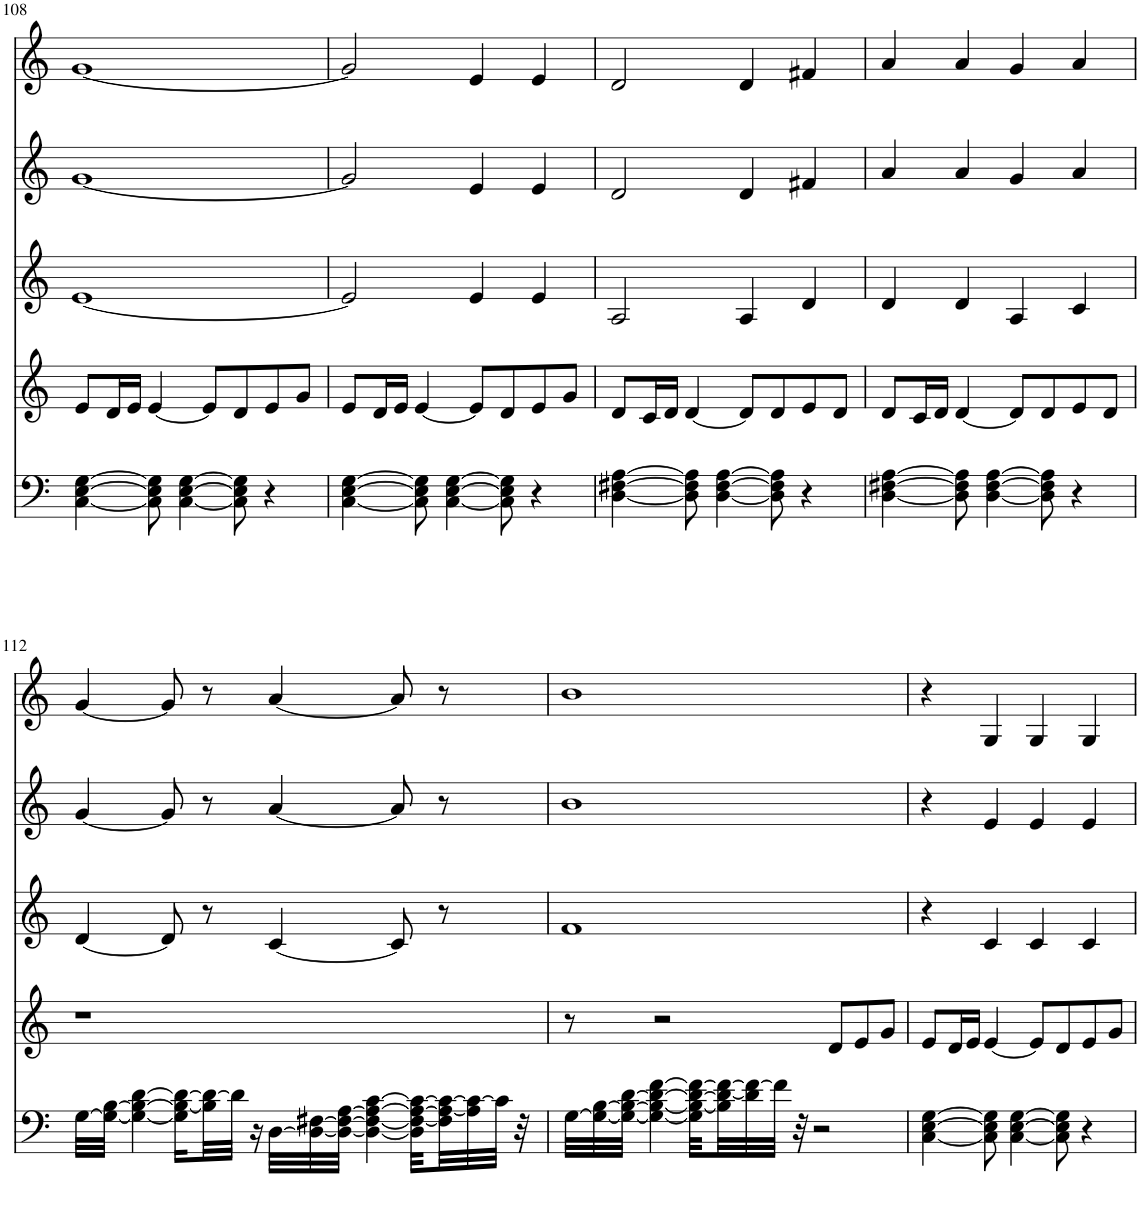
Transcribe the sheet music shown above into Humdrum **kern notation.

**kern	**kern	**kern	**kern	**kern
*part5	*part4	*part3	*part2	*part1
*staff5	*staff4	*staff3	*staff2	*staff1
*I"Guitar II	*I"Guitar I	*I"Clarinet	*I"Viola	*I"Oboe
*	*	*I'Cl	*I'Vla	*I'Ob
!!LO:PB:g=z
*clefF4	*clefG2	*clefG2	*clefG2	*clefG2
*	*	*Trd1c2	*	*
*k[]	*k[]	*k[]	*k[]	*k[]
*M4/4	*M4/4	*M4/4	*M4/4	*M4/4
=108	=108	=108	=108	=108
[4C\ [4E\ [4G\	8e/L	[1e	[1g	[1g
.	16d/L	.	.	.
.	16e/JJ	.	.	.
8C\] 8E\] 8G\]	[4e/	.	.	.
[4C\ [4E\ [4G\	.	.	.	.
.	8e/L]	.	.	.
8C\] 8E\] 8G\]	8d/	.	.	.
4r	8e/	.	.	.
.	8g/J	.	.	.
=109	=109	=109	=109	=109
[4C\ [4E\ [4G\	8e/L	2e/]	2g/]	2g/]
.	16d/L	.	.	.
.	16e/JJ	.	.	.
8C\] 8E\] 8G\]	[4e/	.	.	.
[4C\ [4E\ [4G\	.	.	.	.
.	8e/L]	4e/	4e/	4e/
8C\] 8E\] 8G\]	8d/	.	.	.
4r	8e/	4e/	4e/	4e/
.	8g/J	.	.	.
=110	=110	=110	=110	=110
[4D\ [4F#X\ [4A\	8d/L	2A/	2d/	2d/
.	16c/L	.	.	.
.	16d/JJ	.	.	.
8D\] 8F#\] 8A\]	[4d/	.	.	.
[4D\ [4F#\ [4A\	.	.	.	.
.	8d/L]	4A/	4d/	4d/
8D\] 8F#\] 8A\]	8d/	.	.	.
4r	8e/	4d/	4f#X/	4f#X/
.	8d/J	.	.	.
=111	=111	=111	=111	=111
[4D\ [4F#X\ [4A\	8d/L	4d/	4a/	4a/
.	16c/L	.	.	.
.	16d/JJ	.	.	.
8D\] 8F#\] 8A\]	[4d/	4d/	4a/	4a/
[4D\ [4F#\ [4A\	.	.	.	.
.	8d/L]	4A/	4g/	4g/
8D\] 8F#\] 8A\]	8d/	.	.	.
4r	8e/	4c/	4a/	4a/
.	8d/J	.	.	.
!!LO:LB:g=z
=112	=112	=112	=112	=112
[32G\LLL	1r	[4d/	[4g/	[4g/
32G\_ [32B\JJJ	.	.	.	.
4G\_ 4B\_ [4d\	.	.	.	.
.	.	8d/]	8g/]	8g/]
16G\] 16B\_ 16d\_LL	.	.	.	.
32B\] 32d\_L	.	8r	8r	8r
32d\JJJ]	.	.	.	.
16r	.	.	.	.
[32D\LLL	.	[4c/	[4a/	[4a/
32D\_ [32F#X\	.	.	.	.
32D\_ 32F#\_ [32A\JJJ	.	.	.	.
4D\_ 4F#\_ 4A\_ [4c\	.	.	.	.
.	.	8c/]	8a/]	8a/]
32D\] 32F#\_ 32A\_ 32c\_LLL	.	.	.	.
32F#\] 32A\_ 32c\_	.	8r	8r	8r
32A\] 32c\_	.	.	.	.
32c\JJJ]	.	.	.	.
32r	.	.	.	.
=113	=113	=113	=113	=113
[32G\LLL	8r	1f	1b	1b
32G\_ [32B\	.	.	.	.
32G\_ 32B\_ [32d\JJJ	.	.	.	.
4G\_ 4B\_ 4d\_ [4f\	.	.	.	.
.	2r	.	.	.
32G\] 32B\_ 32d\_ 32f\_LLL	.	.	.	.
32B\] 32d\_ 32f\_	.	.	.	.
32d\] 32f\_	.	.	.	.
32f\JJJ]	.	.	.	.
32r	.	.	.	.
2r	.	.	.	.
.	8d/L	.	.	.
.	8e/	.	.	.
.	8g/J	.	.	.
=114	=114	=114	=114	=114
[4C\ [4E\ [4G\	8e/L	4r	4r	4r
.	16d/L	.	.	.
.	16e/JJ	.	.	.
8C\] 8E\] 8G\]	[4e/	4c/	4e/	4G/
[4C\ [4E\ [4G\	.	.	.	.
.	8e/L]	4c/	4e/	4G/
8C\] 8E\] 8G\]	8d/	.	.	.
4r	8e/	4c/	4e/	4G/
.	8g/J	.	.	.
=	=	=	=	=
*-	*-	*-	*-	*-
